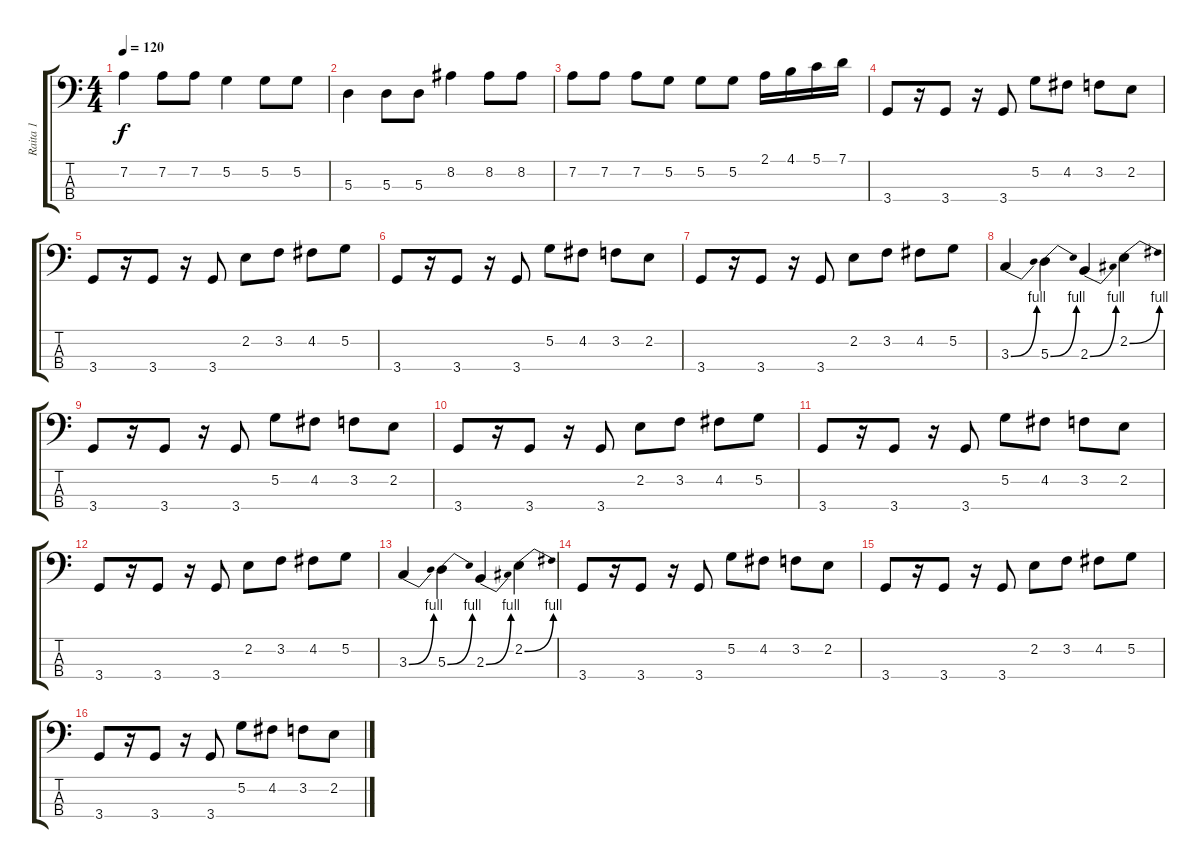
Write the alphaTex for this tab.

\track ("Raita 1" "Raita 1") {instrument electricbassfinger}
\staff {score tabs}
\tuning (G2 D2 A1 E1) {hide}
\ts (4 4)
\tempo 120
\clef f4
\ks c
7.2.4{dy f} 7.2.8 7.2.8 5.2.4 5.2.8 5.2.8 |
5.3.4 5.3.8 5.3.8 8.2.4 8.2.8 8.2.8 |
7.2.8 7.2.8 7.2.8 5.2.8 5.2.8 5.2.8 2.1.16 4.1.16 5.1.16 7.1.16 |
3.4.8 r.16 3.4.8 r.16 3.4.8 5.2.8 4.2.8 3.2.8 2.2.8 |
3.4.8 r.16 3.4.8 r.16 3.4.8 2.2.8 3.2.8 4.2.8 5.2.8 |
3.4.8 r.16 3.4.8 r.16 3.4.8 5.2.8 4.2.8 3.2.8 2.2.8 |
3.4.8 r.16 3.4.8 r.16 3.4.8 2.2.8 3.2.8 4.2.8 5.2.8 |
3.3{be (bend 0 0 60 4)}.4 5.3{be (bend 0 0 60 4)}.4 2.3{be (bend 0 0 60 4)}.4 2.2{be (bend 0 0 60 4)}.4 |
3.4.8 r.16 3.4.8 r.16 3.4.8 5.2.8 4.2.8 3.2.8 2.2.8 |
3.4.8 r.16 3.4.8 r.16 3.4.8 2.2.8 3.2.8 4.2.8 5.2.8 |
3.4.8 r.16 3.4.8 r.16 3.4.8 5.2.8 4.2.8 3.2.8 2.2.8 |
3.4.8 r.16 3.4.8 r.16 3.4.8 2.2.8 3.2.8 4.2.8 5.2.8 |
3.3{be (bend 0 0 60 4)}.4 5.3{be (bend 0 0 60 4)}.4 2.3{be (bend 0 0 60 4)}.4 2.2{be (bend 0 0 60 4)}.4 |
3.4.8 r.16 3.4.8 r.16 3.4.8 5.2.8 4.2.8 3.2.8 2.2.8 |
3.4.8 r.16 3.4.8 r.16 3.4.8 2.2.8 3.2.8 4.2.8 5.2.8 |
3.4.8 r.16 3.4.8 r.16 3.4.8 5.2.8 4.2.8 3.2.8 2.2.8
